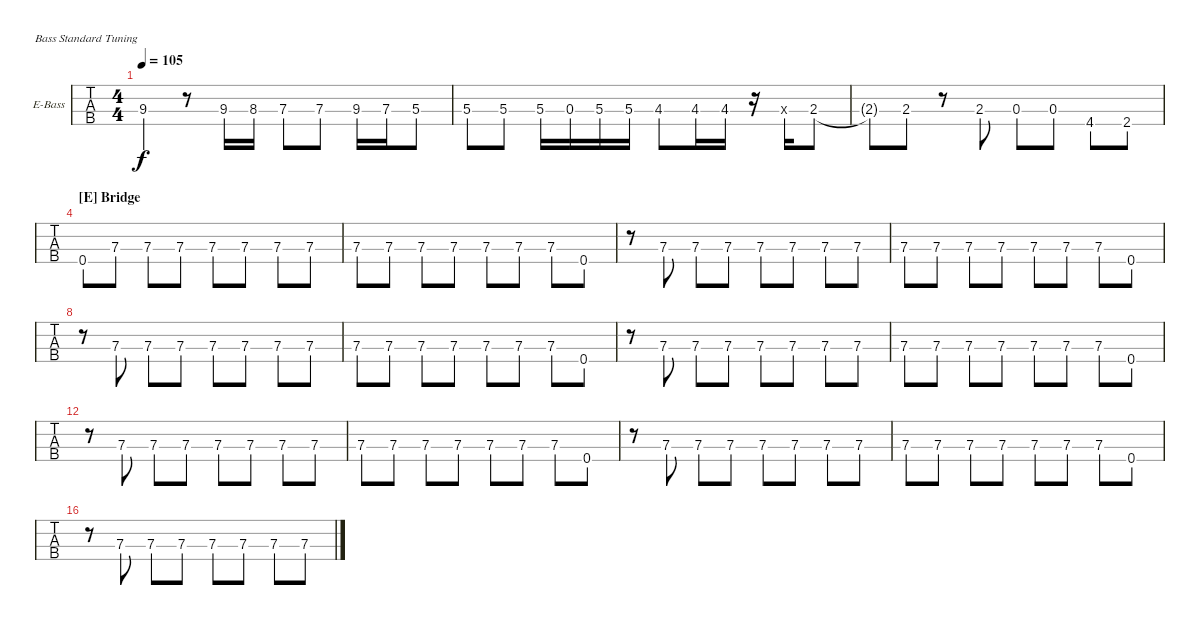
\bracketExtendMode nobrackets
\firstSystemTrackNameOrientation horizontal
\otherSystemsTrackNameOrientation horizontal
\defaultBarNumberDisplay FirstOfSystem
\track ("Bass" "E-Bass") {instrument electricbassfinger}
\staff {tabs}
\tuning (G2 D2 A1 E1)
\ts (4 4)
\tempo 105
\clef f4
\ks c
9.3.4{dy f} r.8 9.3.16 8.3.16 7.3.8 7.3.8 9.3.16 7.3.16 5.3.8 |
5.3.8 5.3.8 5.3.16 0.3.16 5.3.16 5.3.16 4.3.8 4.3.16 4.3.16 r.16 4.3{x}.16 2.3.8 |
2.3{t}.8 2.3.8 r.8 2.3.8 0.3.8 0.3.8 4.4.8 2.4.8 |
\section ("E" "Bridge")
0.4.8 7.3.8 7.3.8 7.3.8 7.3.8 7.3.8 7.3.8 7.3.8 |
7.3.8 7.3.8 7.3.8 7.3.8 7.3.8 7.3.8 7.3.8 0.4.8 |
r.8 7.3.8 7.3.8 7.3.8 7.3.8 7.3.8 7.3.8 7.3.8 |
7.3.8 7.3.8 7.3.8 7.3.8 7.3.8 7.3.8 7.3.8 0.4.8 |
r.8 7.3.8 7.3.8 7.3.8 7.3.8 7.3.8 7.3.8 7.3.8 |
7.3.8 7.3.8 7.3.8 7.3.8 7.3.8 7.3.8 7.3.8 0.4.8 |
r.8 7.3.8 7.3.8 7.3.8 7.3.8 7.3.8 7.3.8 7.3.8 |
7.3.8 7.3.8 7.3.8 7.3.8 7.3.8 7.3.8 7.3.8 0.4.8 |
r.8 7.3.8 7.3.8 7.3.8 7.3.8 7.3.8 7.3.8 7.3.8 |
7.3.8 7.3.8 7.3.8 7.3.8 7.3.8 7.3.8 7.3.8 0.4.8 |
r.8 7.3.8 7.3.8 7.3.8 7.3.8 7.3.8 7.3.8 7.3.8 |
7.3.8 7.3.8 7.3.8 7.3.8 7.3.8 7.3.8 7.3.8 0.4.8 |
r.8 7.3.8 7.3.8 7.3.8 7.3.8 7.3.8 7.3.8 7.3.8
